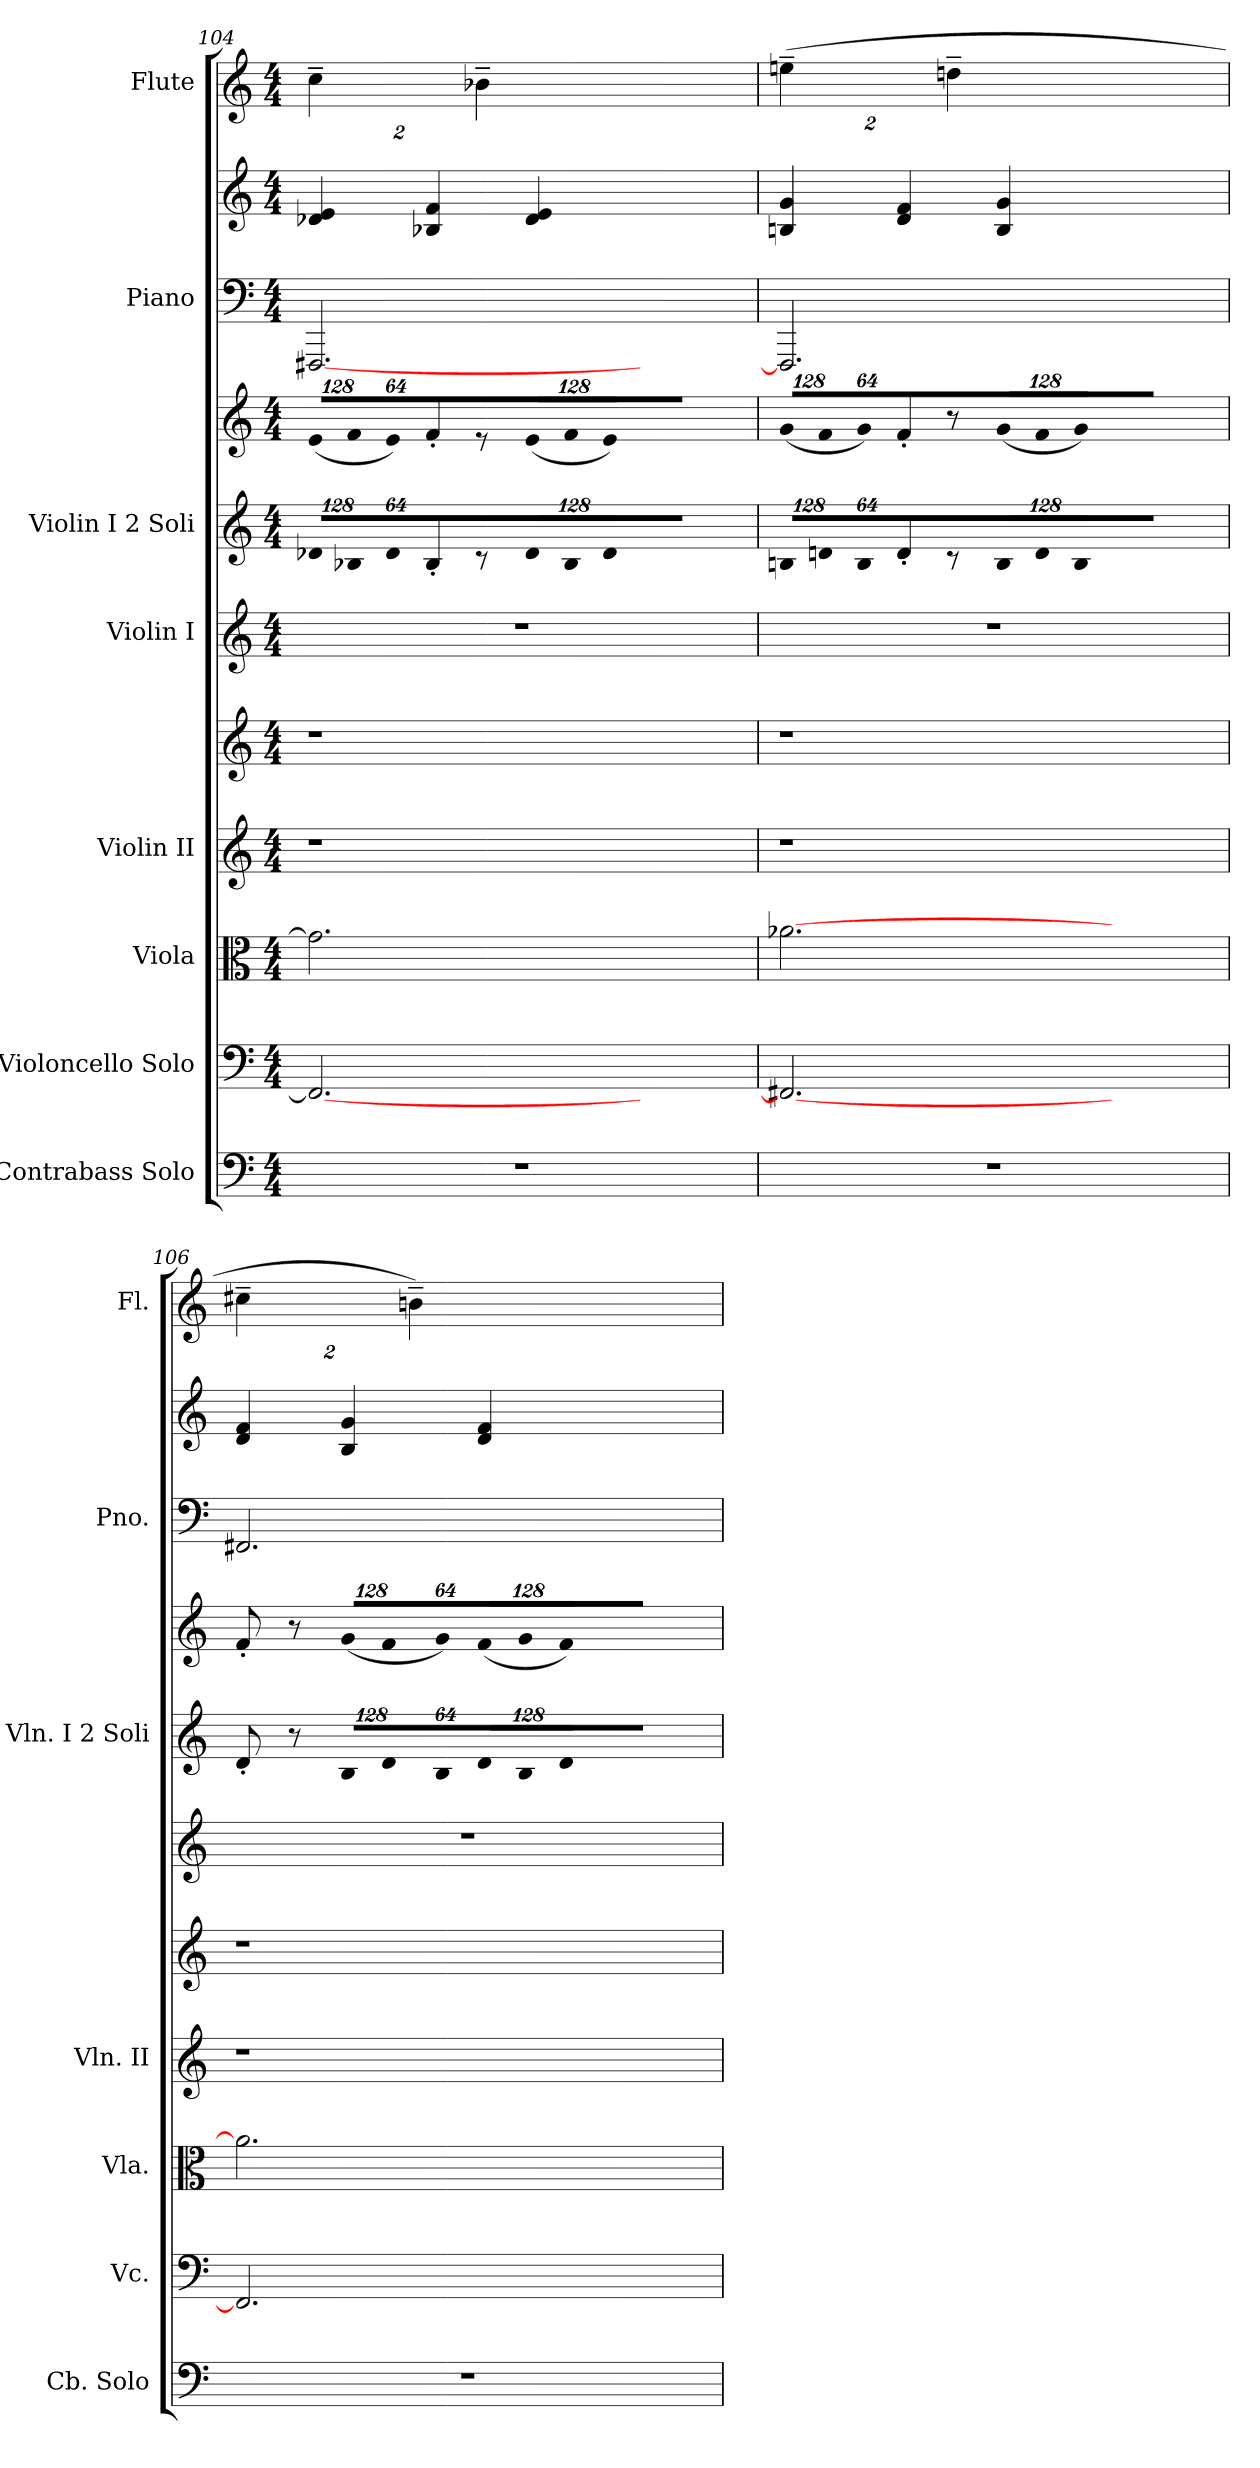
**kern	**kern	**kern	**kern	**kern	**kern	**kern	**kern	**kern	**kern	**kern
*part8	*part7	*part6	*part5	*part5	*part4	*part3	*part3	*part2	*part2	*part1
*staff11	*staff10	*staff9	*staff8	*staff7	*staff6	*staff5	*staff4	*staff3	*staff2	*staff1
*I"Contrabass Solo	*I"Violoncello Solo	*I"Viola	*I"Violin II	*	*I"Violin I	*I"Violin I 2 Soli	*	*I"Piano	*	*I"Flute
*I'Cb. Solo	*I'Vc.	*I'Vla.	*I'Vln. II	*	*	*I'Vln. I 2 Soli	*	*I'Pno.	*	*I'Fl.
*clefF4	*clefF4	*clefC3	*clefG2	*clefG2	*clefG2	*clefG2	*clefG2	*clefF4	*clefG2	*clefG2
*ITrd7c12	*	*	*	*	*	*	*	*	*	*
*k[]	*k[]	*k[]	*k[]	*k[]	*k[]	*k[]	*k[]	*k[]	*k[]	*k[]
*C:	*C:	*C:	*C:	*C:	*C:	*C:	*C:	*C:	*C:	*C:
*M4/4	*M4/4	*M4/4	*M4/4	*M4/4	*M4/4	*M4/4	*M4/4	*M4/4	*M4/4	*M4/4
=104	=104	=104	=104	=104	=104	=104	=104	=104	=104	=104
!LO:N:vis=1	!	!	!LO:N:vis=1	!LO:N:vis=1	!LO:N:vis=1	!	!	!	!	!
*	*	*	*	*	*	*Xbrackettup	*	*	*	*
!	!	!	!	!	!	!LO:N:vis=8	!	!	!	!
*	*	*	*	*	*	*	*Xbrackettup	*	*	*
!	!	!	!	!	!	!	!LO:N:vis=8	!	!	!
*	*	*	*	*	*	*	*	*	*	*Xbrackettup
1r	2.FF#i/_<	2.gi\]	2.r	2.r	1r	1024%85d-Xi/L	(1024%85ei/L	[<2.FFF#Xi/	4d-Xi/ 4ei	8%3cc~i\
!	!	!	!	!	!	!LO:N:vis=8	!LO:N:vis=8	!	!	!
.	.	.	.	.	.	1024%85B-Xi/	1024%85fi/	.	.	.
!	!	!	!	!	!	!LO:N:vis=8	!LO:N:vis=8	!	!	!
.	.	.	.	.	.	512%43d-i/J	512%43ei/J)	.	.	.
.	.	.	.	.	.	8B-'i/	8f'i/	.	4B-Xi/ 4fi	.
.	.	.	.	.	.	8r	8r	.	.	8%3b-X~i\
!	!	!	!	!	!	!LO:N:vis=8	!LO:N:vis=8	!	!	!
.	.	.	.	.	.	1024%85d-i/L	(1024%85ei/L	.	4d-i/ 4ei	.
!	!	!	!	!	!	!LO:N:vis=8	!LO:N:vis=8	!	!	!
.	.	.	.	.	.	1024%85B-i/	1024%85fi/	.	.	.
!	!	!	!	!	!	!LO:N:vis=8	!LO:N:vis=8	!	!	!
.	.	.	.	.	.	512%43d-i/J	512%43ei/J)	.	.	.
.	4ryy	4ryy	4ryy	4ryy	.	4ryy	4ryy	4ryy	4ryy	4ryy
!!LO:LB:g=z
=105	=105	=105	=105	=105	=105	=105	=105	=105	=105	=105
!LO:N:vis=1	!	!	!LO:N:vis=1	!LO:N:vis=1	!LO:N:vis=1	!LO:N:vis=8	!LO:N:vis=8	!	!	!
1r	2.FF#Xi/_<	[>2.a-Xi\	2.r	2.r	1r	1024%85Bni/L	(1024%85gi/L	2.FFF#i/]	4Bni/ 4gi	(8%3een~i\
!	!	!	!	!	!	!LO:N:vis=8	!LO:N:vis=8	!	!	!
.	.	.	.	.	.	1024%85dni/	1024%85fi/	.	.	.
!	!	!	!	!	!	!LO:N:vis=8	!LO:N:vis=8	!	!	!
.	.	.	.	.	.	512%43Bi/J	512%43gi/J)	.	.	.
.	.	.	.	.	.	8d'i/	8f'i/	.	4di/ 4fi	.
.	.	.	.	.	.	8r	8r	.	.	8%3ddn~i\
!	!	!	!	!	!	!LO:N:vis=8	!LO:N:vis=8	!	!	!
.	.	.	.	.	.	1024%85Bi/L	(1024%85gi/L	.	4Bi/ 4gi	.
!	!	!	!	!	!	!LO:N:vis=8	!LO:N:vis=8	!	!	!
.	.	.	.	.	.	1024%85di/	1024%85fi/	.	.	.
!	!	!	!	!	!	!LO:N:vis=8	!LO:N:vis=8	!	!	!
.	.	.	.	.	.	512%43Bi/J	512%43gi/J)	.	.	.
.	4ryy	4ryy	4ryy	4ryy	.	4ryy	4ryy	4ryy	4ryy	4ryy
=106	=106	=106	=106	=106	=106	=106	=106	=106	=106	=106
!LO:N:vis=1	!	!	!LO:N:vis=1	!LO:N:vis=1	!LO:N:vis=1	!	!	!	!	!
1r	2.FF#i/]	2.a-i\]	2.r	2.r	1r	8d'i/	8f'i/	2.FF#Xi/	4di/ 4fi	8%3cc#X~i\
.	.	.	.	.	.	8r	8r	.	.	.
!	!	!	!	!	!	!LO:N:vis=8	!LO:N:vis=8	!	!	!
.	.	.	.	.	.	1024%85Bi/L	(1024%85gi/L	.	4Bi/ 4gi	.
!	!	!	!	!	!	!LO:N:vis=8	!LO:N:vis=8	!	!	!
.	.	.	.	.	.	1024%85di/	1024%85fi/	.	.	.
.	.	.	.	.	.	.	.	.	.	8%3bn~i\)
!	!	!	!	!	!	!LO:N:vis=8	!LO:N:vis=8	!	!	!
.	.	.	.	.	.	512%43Bi/J	512%43gi/J)	.	.	.
!	!	!	!	!	!	!LO:N:vis=8	!LO:N:vis=8	!	!	!
.	.	.	.	.	.	1024%85di/L	(1024%85fi/L	.	4di/ 4fi	.
!	!	!	!	!	!	!LO:N:vis=8	!LO:N:vis=8	!	!	!
.	.	.	.	.	.	1024%85Bi/	1024%85gi/	.	.	.
!	!	!	!	!	!	!LO:N:vis=8	!LO:N:vis=8	!	!	!
.	.	.	.	.	.	512%43di/J	512%43fi/J)	.	.	.
.	4ryy	4ryy	4ryy	4ryy	.	4ryy	4ryy	4ryy	4ryy	4ryy
=	=	=	=	=	=	=	=	=	=	=
*-	*-	*-	*-	*-	*-	*-	*-	*-	*-	*-
